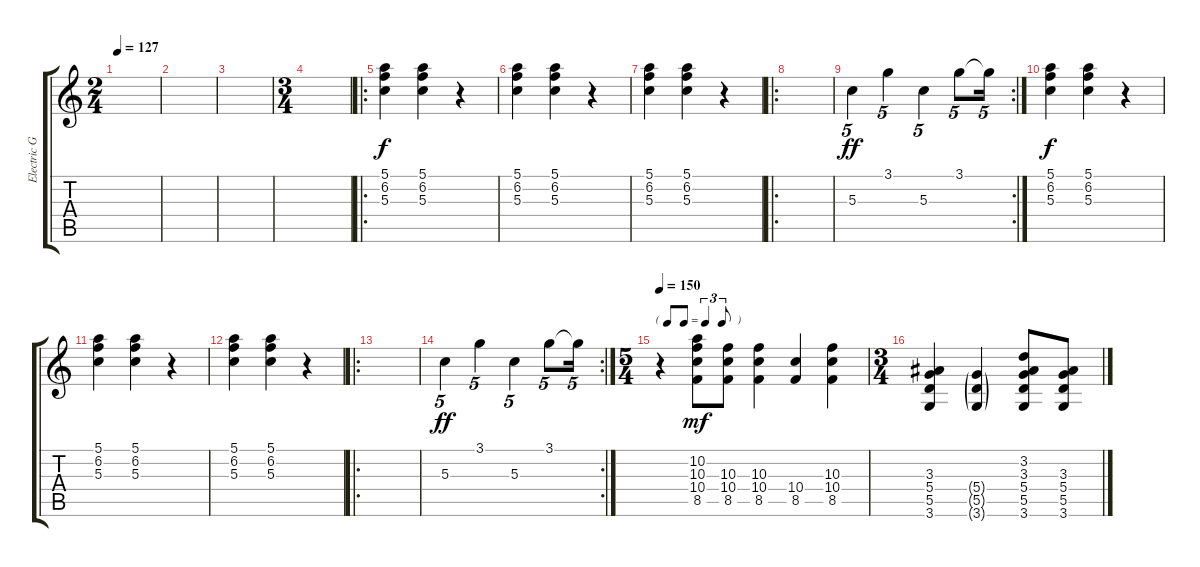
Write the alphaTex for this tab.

\track ("Electric Guitar" "Electric G") {instrument overdrivenguitar}
\staff {score tabs}
\tuning (E4 B3 G3 D3 A2 E2) {hide}
\ts (2 4)
\tempo 127
\clef g2
\ks c
|
|
|
\ts (3 4)
|
\ro
(5.1 6.2 5.3).4{dy f} (5.1 6.2 5.3).4 r.4 |
(5.1 6.2 5.3).4 (5.1 6.2 5.3).4 r.4 |
(5.1 6.2 5.3).4 (5.1 6.2 5.3).4 r.4 |
\ro
|
\rc 2
5.3.4{tu (5 4) dy ff} 3.1.4{tu (5 4)} 5.3.4{tu (5 4)} 3.1.8{tu (5 4)} 3.1{t}.16{tu (5 4)} |
(5.1 6.2 5.3).4{dy f} (5.1 6.2 5.3).4 r.4 |
(5.1 6.2 5.3).4 (5.1 6.2 5.3).4 r.4 |
(5.1 6.2 5.3).4 (5.1 6.2 5.3).4 r.4 |
\ro
|
\rc 2
5.3.4{tu (5 4) dy ff} 3.1.4{tu (5 4)} 5.3.4{tu (5 4)} 3.1.8{tu (5 4)} 3.1{t}.16{tu (5 4)} |
\ts (5 4)
\tf triplet8th
\tempo 150
r.4 (10.2 10.3 10.4 8.5).8{dy mf} (10.3 10.4 8.5).8 (10.3 10.4 8.5).4 (10.4 8.5).4 (10.3 10.4 8.5).4 |
\ts (3 4)
(3.3 5.4 5.5 3.6).4 (5.4{g} 5.5{g} 3.6{g}).4 (3.2 3.3 5.4 5.5 3.6).8 (3.3 5.4 5.5 3.6).8
